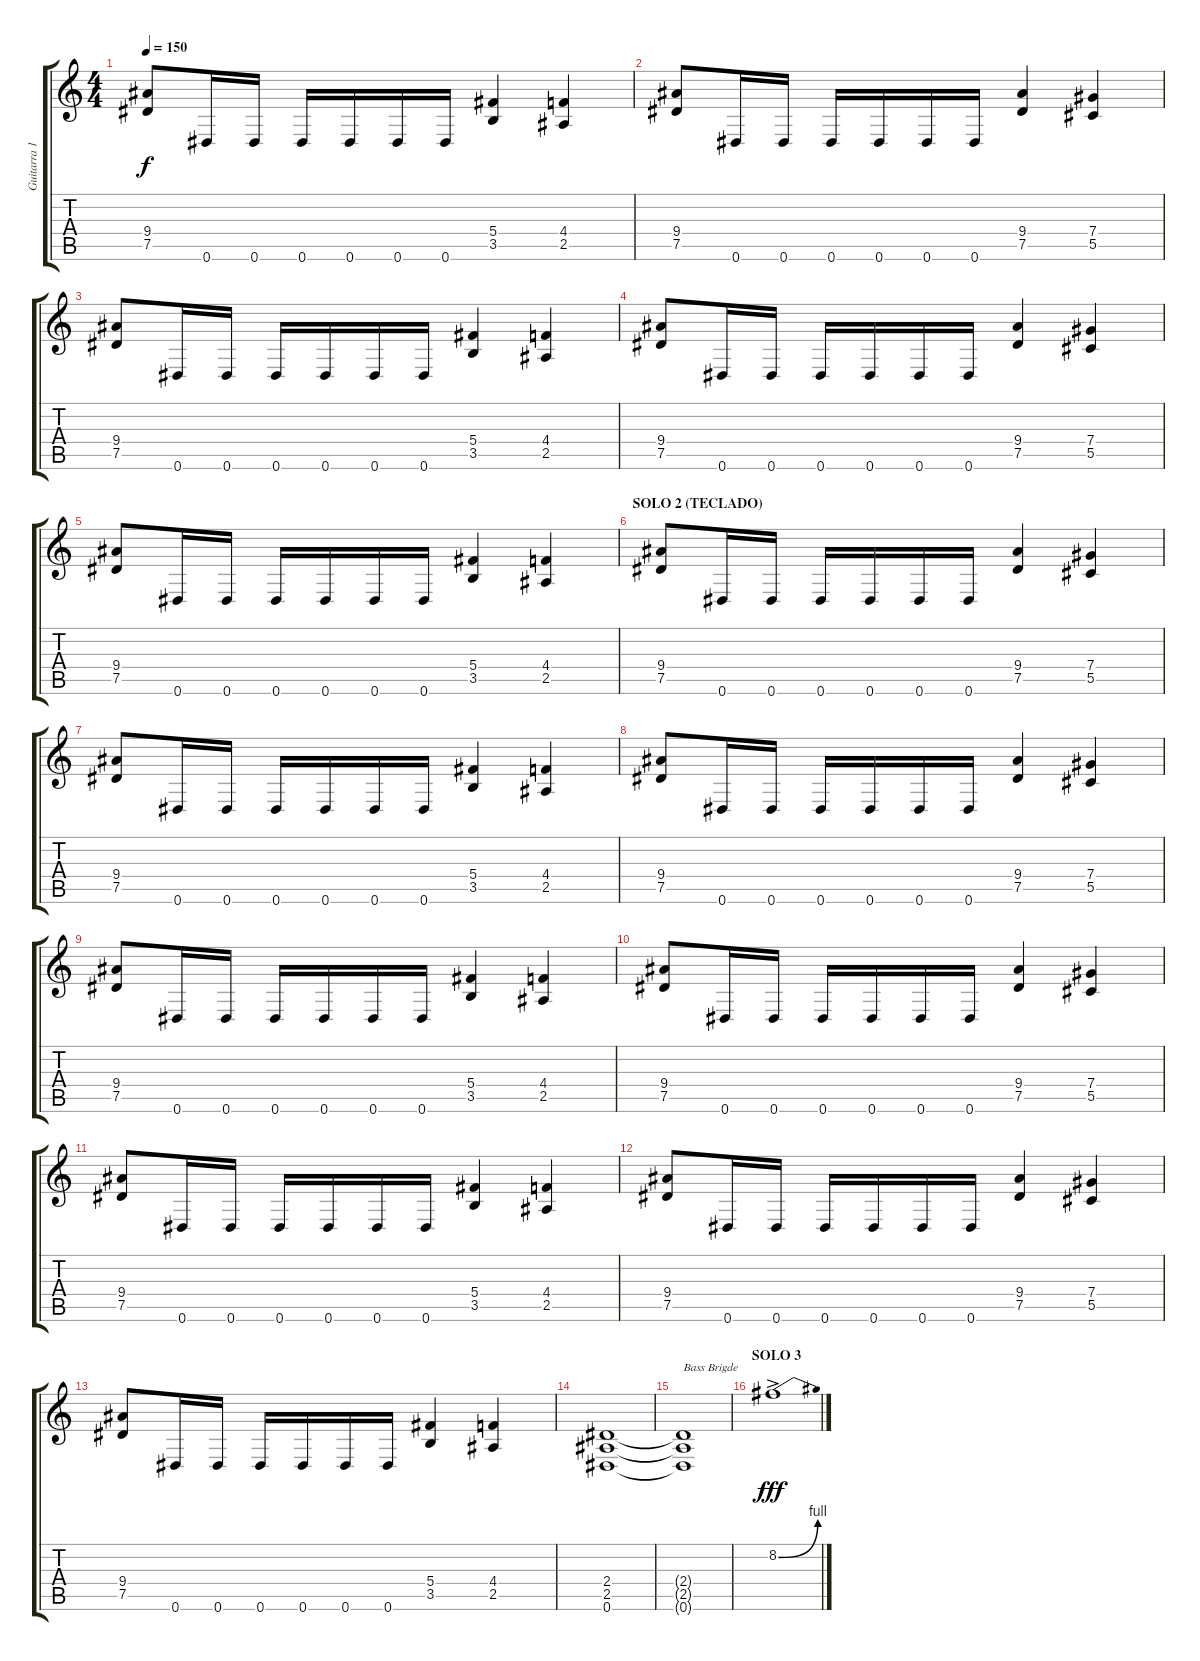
\track ("Guitarra 1" "Guitarra 1") {instrument distortionguitar}
\staff {score tabs}
\tuning (Eb4 Bb3 Gb3 Db3 Ab2 Eb2) {hide}
\ts (4 4)
\tempo 150
\clef g2
\ks c
(9.4 7.5).8{dy f} 0.6.16 0.6.16 0.6.16 0.6.16 0.6.16 0.6.16 (5.4 3.5).4 (4.4 2.5).4 |
(9.4 7.5).8 0.6.16 0.6.16 0.6.16 0.6.16 0.6.16 0.6.16 (9.4 7.5).4 (7.4 5.5).4 |
(9.4 7.5).8 0.6.16 0.6.16 0.6.16 0.6.16 0.6.16 0.6.16 (5.4 3.5).4 (4.4 2.5).4 |
(9.4 7.5).8 0.6.16 0.6.16 0.6.16 0.6.16 0.6.16 0.6.16 (9.4 7.5).4 (7.4 5.5).4 |
(9.4 7.5).8 0.6.16 0.6.16 0.6.16 0.6.16 0.6.16 0.6.16 (5.4 3.5).4 (4.4 2.5).4 |
\section ("" "SOLO 2 (TECLADO)")
(9.4 7.5).8 0.6.16 0.6.16 0.6.16 0.6.16 0.6.16 0.6.16 (9.4 7.5).4 (7.4 5.5).4 |
(9.4 7.5).8 0.6.16 0.6.16 0.6.16 0.6.16 0.6.16 0.6.16 (5.4 3.5).4 (4.4 2.5).4 |
(9.4 7.5).8 0.6.16 0.6.16 0.6.16 0.6.16 0.6.16 0.6.16 (9.4 7.5).4 (7.4 5.5).4 |
(9.4 7.5).8 0.6.16 0.6.16 0.6.16 0.6.16 0.6.16 0.6.16 (5.4 3.5).4 (4.4 2.5).4 |
(9.4 7.5).8 0.6.16 0.6.16 0.6.16 0.6.16 0.6.16 0.6.16 (9.4 7.5).4 (7.4 5.5).4 |
(9.4 7.5).8 0.6.16 0.6.16 0.6.16 0.6.16 0.6.16 0.6.16 (5.4 3.5).4 (4.4 2.5).4 |
(9.4 7.5).8 0.6.16 0.6.16 0.6.16 0.6.16 0.6.16 0.6.16 (9.4 7.5).4 (7.4 5.5).4 |
(9.4 7.5).8 0.6.16 0.6.16 0.6.16 0.6.16 0.6.16 0.6.16 (5.4 3.5).4 (4.4 2.5).4 |
(2.4 2.5 0.6).1 |
(2.4{t} 2.5{t} 0.6{t}).1{txt "Bass Brigde"} |
\section ("" "SOLO 3")
8.2{be (bend 0 0 60 4) ac}.1{dy fff}
